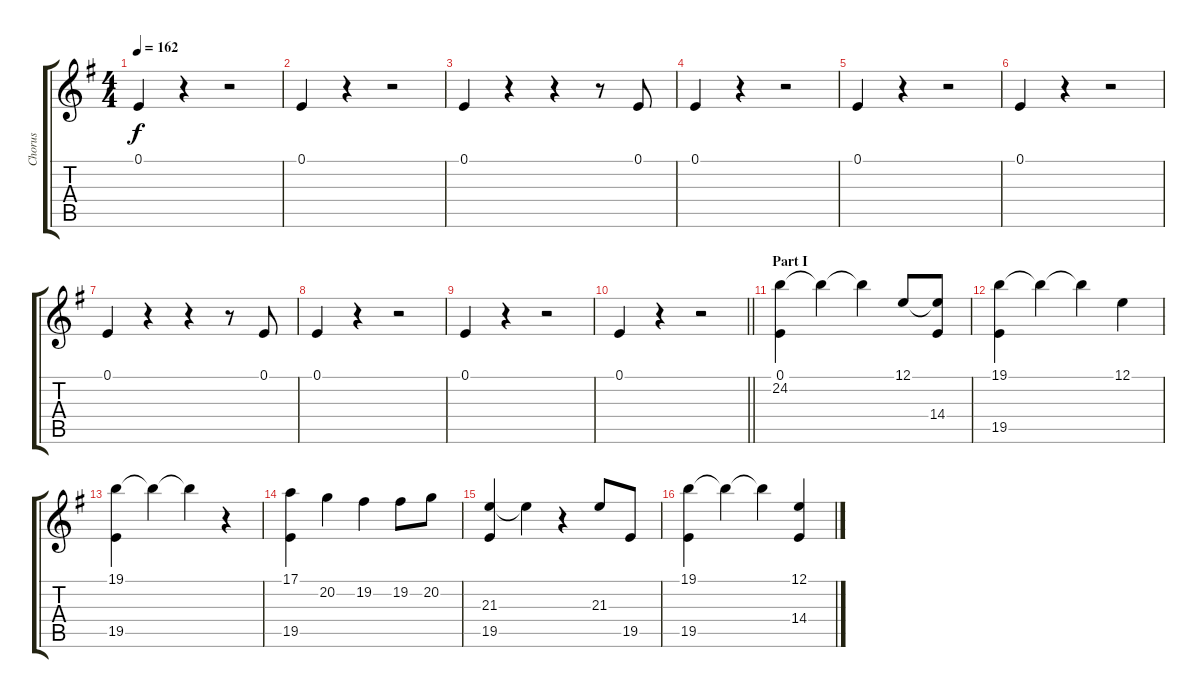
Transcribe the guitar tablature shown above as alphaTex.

\track ("Chorus" "Chorus") {instrument trumpet}
\staff {score tabs}
\tuning (E4 B3 G3 D3 A2 E2) {hide}
\ts (4 4)
\tempo 162
\clef g2
\ks g
0.1.4{dy f} r.4 r.2 |
0.1.4 r.4 r.2 |
0.1.4 r.4 r.4 r.8 0.1.8 |
0.1.4 r.4 r.2 |
0.1.4 r.4 r.2 |
0.1.4 r.4 r.2 |
0.1.4 r.4 r.4 r.8 0.1.8 |
0.1.4 r.4 r.2 |
0.1.4 r.4 r.2 |
\barLineRight lightlight
0.1.4 r.4 r.2 |
\section ("" "Part I")
(0.1 24.2).4 24.2{t}.4 24.2{t}.4 12.1.8 (12.1{t} 14.4).8 |
(19.1 19.5).4 19.1{t}.4 19.1{t}.4 12.1.4 |
(19.1 19.5).4 19.1{t}.4 19.1{t}.4 r.4 |
(17.1 19.5).4 20.2.4 19.2.4 19.2.8 20.2.8 |
(21.3 19.5).4 21.3{t}.4 r.4 21.3.8 19.5.8 |
(19.1 19.5).4 19.1{t}.4 19.1{t}.4 (12.1 14.4).4
